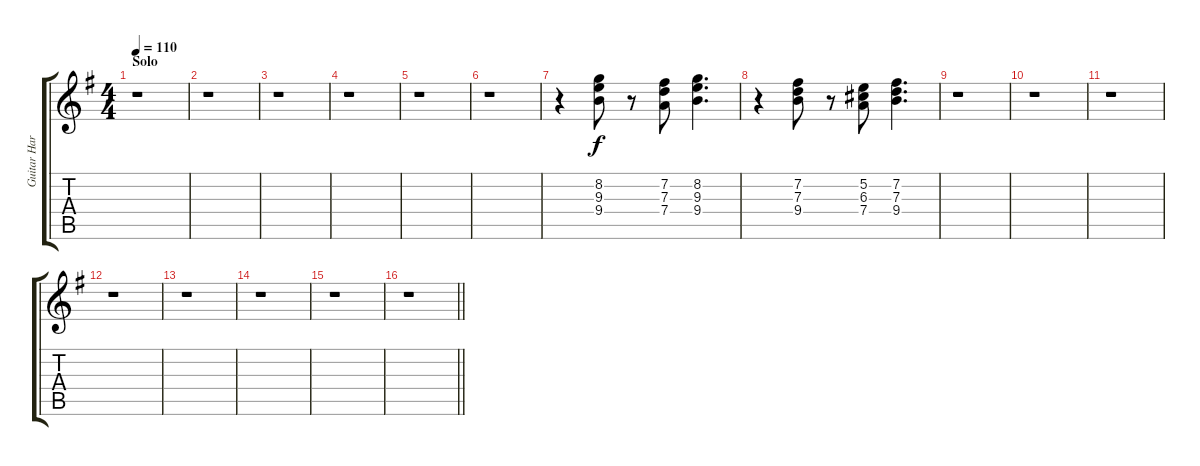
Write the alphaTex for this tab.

\track ("Guitar Harmonies" "Guitar Har") {instrument overdrivenguitar}
\staff {score tabs}
\tuning (E4 B3 G3 D3 A2 E2) {hide}
\ts (4 4)
\section ("" "Solo")
\tempo 110
\clef g2
\ks eminor
r.1{dy f} |
r.1 |
r.1 |
r.1 |
r.1 |
r.1 |
r.4 (8.2 9.3 9.4).8 r.8 (7.2 7.3 7.4).8 (8.2 9.3 9.4).4{d} |
r.4 (7.2 7.3 9.4).8 r.8 (5.2 6.3 7.4).8 (7.2 7.3 9.4).4{d} |
r.1 |
r.1 |
r.1 |
r.1 |
r.1 |
r.1 |
r.1 |
\barLineRight lightlight
r.1
